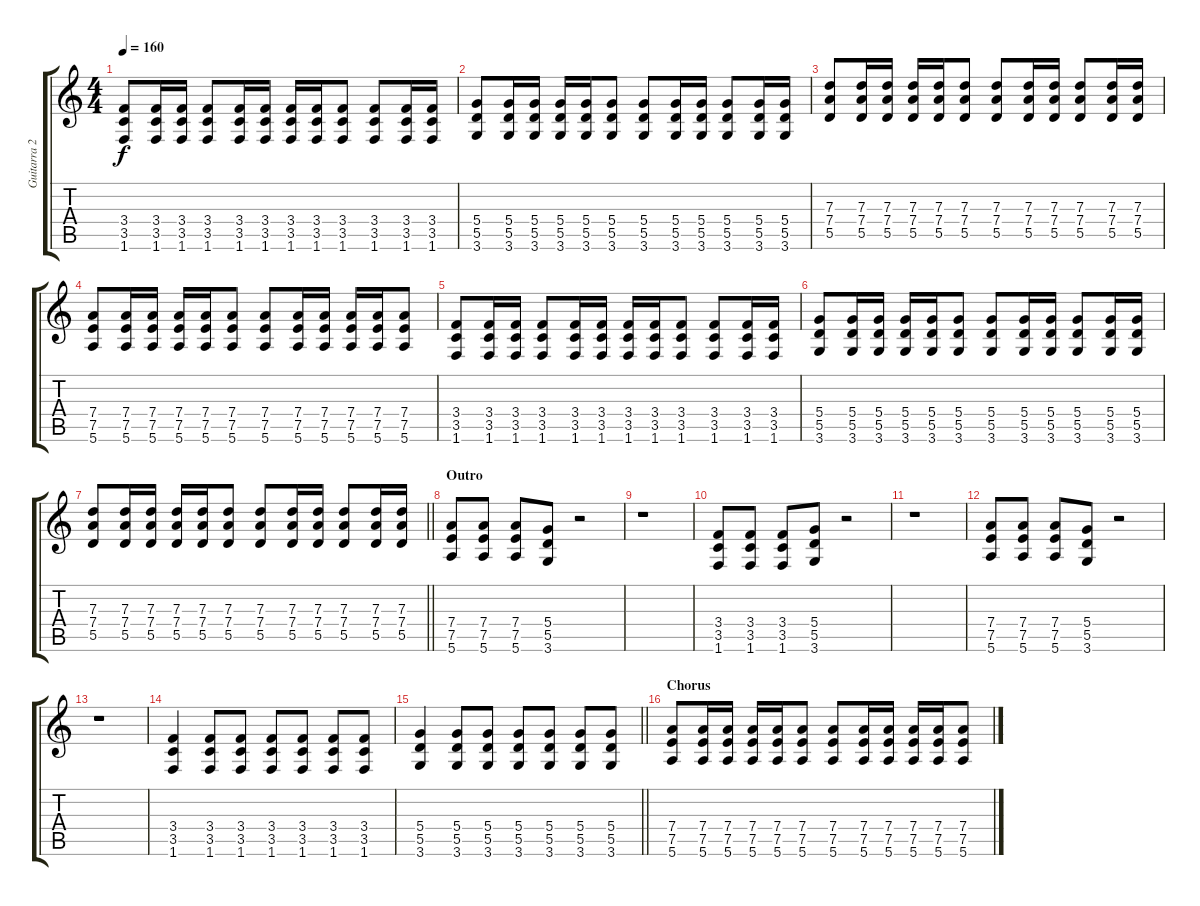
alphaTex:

\track ("Guitarra 2 - Erik" "Guitarra 2") {instrument distortionguitar}
\staff {score tabs}
\tuning (E4 B3 G3 D3 A2 E2) {hide}
\ts (4 4)
\tempo 160
\clef g2
\ks c
(3.4 3.5 1.6).8{dy f} (3.4 3.5 1.6).16 (3.4 3.5 1.6).16 (3.4 3.5 1.6).8 (3.4 3.5 1.6).16 (3.4 3.5 1.6).16 (3.4 3.5 1.6).16 (3.4 3.5 1.6).16 (3.4 3.5 1.6).8 (3.4 3.5 1.6).8 (3.4 3.5 1.6).16 (3.4 3.5 1.6).16 |
(5.4 5.5 3.6).8 (5.4 5.5 3.6).16 (5.4 5.5 3.6).16 (5.4 5.5 3.6).16 (5.4 5.5 3.6).16 (5.4 5.5 3.6).8 (5.4 5.5 3.6).8 (5.4 5.5 3.6).16 (5.4 5.5 3.6).16 (5.4 5.5 3.6).8 (5.4 5.5 3.6).16 (5.4 5.5 3.6).16 |
(7.3 7.4 5.5).8 (7.3 7.4 5.5).16 (7.3 7.4 5.5).16 (7.3 7.4 5.5).16 (7.3 7.4 5.5).16 (7.3 7.4 5.5).8 (7.3 7.4 5.5).8 (7.3 7.4 5.5).16 (7.3 7.4 5.5).16 (7.3 7.4 5.5).8 (7.3 7.4 5.5).16 (7.3 7.4 5.5).16 |
(7.4 7.5 5.6).8 (7.4 7.5 5.6).16 (7.4 7.5 5.6).16 (7.4 7.5 5.6).16 (7.4 7.5 5.6).16 (7.4 7.5 5.6).8 (7.4 7.5 5.6).8 (7.4 7.5 5.6).16 (7.4 7.5 5.6).16 (7.4 7.5 5.6).16 (7.4 7.5 5.6).16 (7.4 7.5 5.6).8 |
(3.4 3.5 1.6).8 (3.4 3.5 1.6).16 (3.4 3.5 1.6).16 (3.4 3.5 1.6).8 (3.4 3.5 1.6).16 (3.4 3.5 1.6).16 (3.4 3.5 1.6).16 (3.4 3.5 1.6).16 (3.4 3.5 1.6).8 (3.4 3.5 1.6).8 (3.4 3.5 1.6).16 (3.4 3.5 1.6).16 |
(5.4 5.5 3.6).8 (5.4 5.5 3.6).16 (5.4 5.5 3.6).16 (5.4 5.5 3.6).16 (5.4 5.5 3.6).16 (5.4 5.5 3.6).8 (5.4 5.5 3.6).8 (5.4 5.5 3.6).16 (5.4 5.5 3.6).16 (5.4 5.5 3.6).8 (5.4 5.5 3.6).16 (5.4 5.5 3.6).16 |
\barLineRight lightlight
(7.3 7.4 5.5).8 (7.3 7.4 5.5).16 (7.3 7.4 5.5).16 (7.3 7.4 5.5).16 (7.3 7.4 5.5).16 (7.3 7.4 5.5).8 (7.3 7.4 5.5).8 (7.3 7.4 5.5).16 (7.3 7.4 5.5).16 (7.3 7.4 5.5).8 (7.3 7.4 5.5).16 (7.3 7.4 5.5).16 |
\section ("" "Outro")
(7.4 7.5 5.6).8 (7.4 7.5 5.6).8 (7.4 7.5 5.6).8 (5.4 5.5 3.6).8 r.2 |
r.1 |
(3.4 3.5 1.6).8 (3.4 3.5 1.6).8 (3.4 3.5 1.6).8 (5.4 5.5 3.6).8 r.2 |
r.1 |
(7.4 7.5 5.6).8 (7.4 7.5 5.6).8 (7.4 7.5 5.6).8 (5.4 5.5 3.6).8 r.2 |
r.1 |
(3.4 3.5 1.6).4 (3.4 3.5 1.6).8 (3.4 3.5 1.6).8 (3.4 3.5 1.6).8 (3.4 3.5 1.6).8 (3.4 3.5 1.6).8 (3.4 3.5 1.6).8 |
\barLineRight lightlight
(5.4 5.5 3.6).4 (5.4 5.5 3.6).8 (5.4 5.5 3.6).8 (5.4 5.5 3.6).8 (5.4 5.5 3.6).8 (5.4 5.5 3.6).8 (5.4 5.5 3.6).8 |
\section ("" "Chorus")
(7.4 7.5 5.6).8 (7.4 7.5 5.6).16 (7.4 7.5 5.6).16 (7.4 7.5 5.6).16 (7.4 7.5 5.6).16 (7.4 7.5 5.6).8 (7.4 7.5 5.6).8 (7.4 7.5 5.6).16 (7.4 7.5 5.6).16 (7.4 7.5 5.6).16 (7.4 7.5 5.6).16 (7.4 7.5 5.6).8
